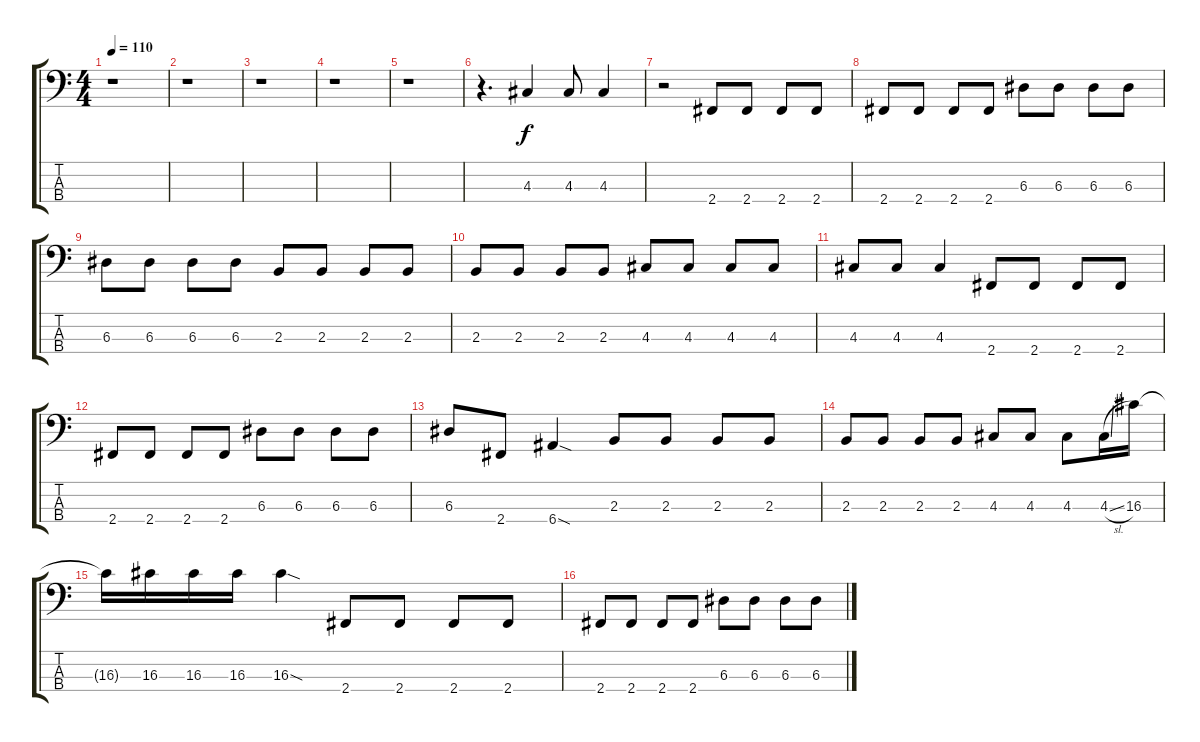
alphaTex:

\track "" {instrument electricbassfinger}
\staff {score tabs}
\tuning (G2 D2 A1 E1) {hide}
\ts (4 4)
\tempo 110
\clef f4
\ks c
r.1{dy f} |
r.1 |
r.1 |
r.1 |
r.1 |
r.4{d} 4.3.4 4.3.8 4.3.4 |
r.2 2.4.8 2.4.8 2.4.8 2.4.8 |
2.4.8 2.4.8 2.4.8 2.4.8 6.3.8 6.3.8 6.3.8 6.3.8 |
6.3.8 6.3.8 6.3.8 6.3.8 2.3.8 2.3.8 2.3.8 2.3.8 |
2.3.8 2.3.8 2.3.8 2.3.8 4.3.8 4.3.8 4.3.8 4.3.8 |
4.3.8 4.3.8 4.3.4 2.4.8 2.4.8 2.4.8 2.4.8 |
2.4.8 2.4.8 2.4.8 2.4.8 6.3.8 6.3.8 6.3.8 6.3.8 |
6.3.8 2.4.8 6.4{sod}.4 2.3.8 2.3.8 2.3.8 2.3.8 |
2.3.8 2.3.8 2.3.8 2.3.8 4.3.8 4.3.8 4.3.8 4.3{sl}.16 16.3.16 |
16.3{t}.16 16.3.16 16.3.16 16.3.16 16.3{sod}.4 2.4.8 2.4.8 2.4.8 2.4.8 |
2.4.8 2.4.8 2.4.8 2.4.8 6.3.8 6.3.8 6.3.8 6.3.8
